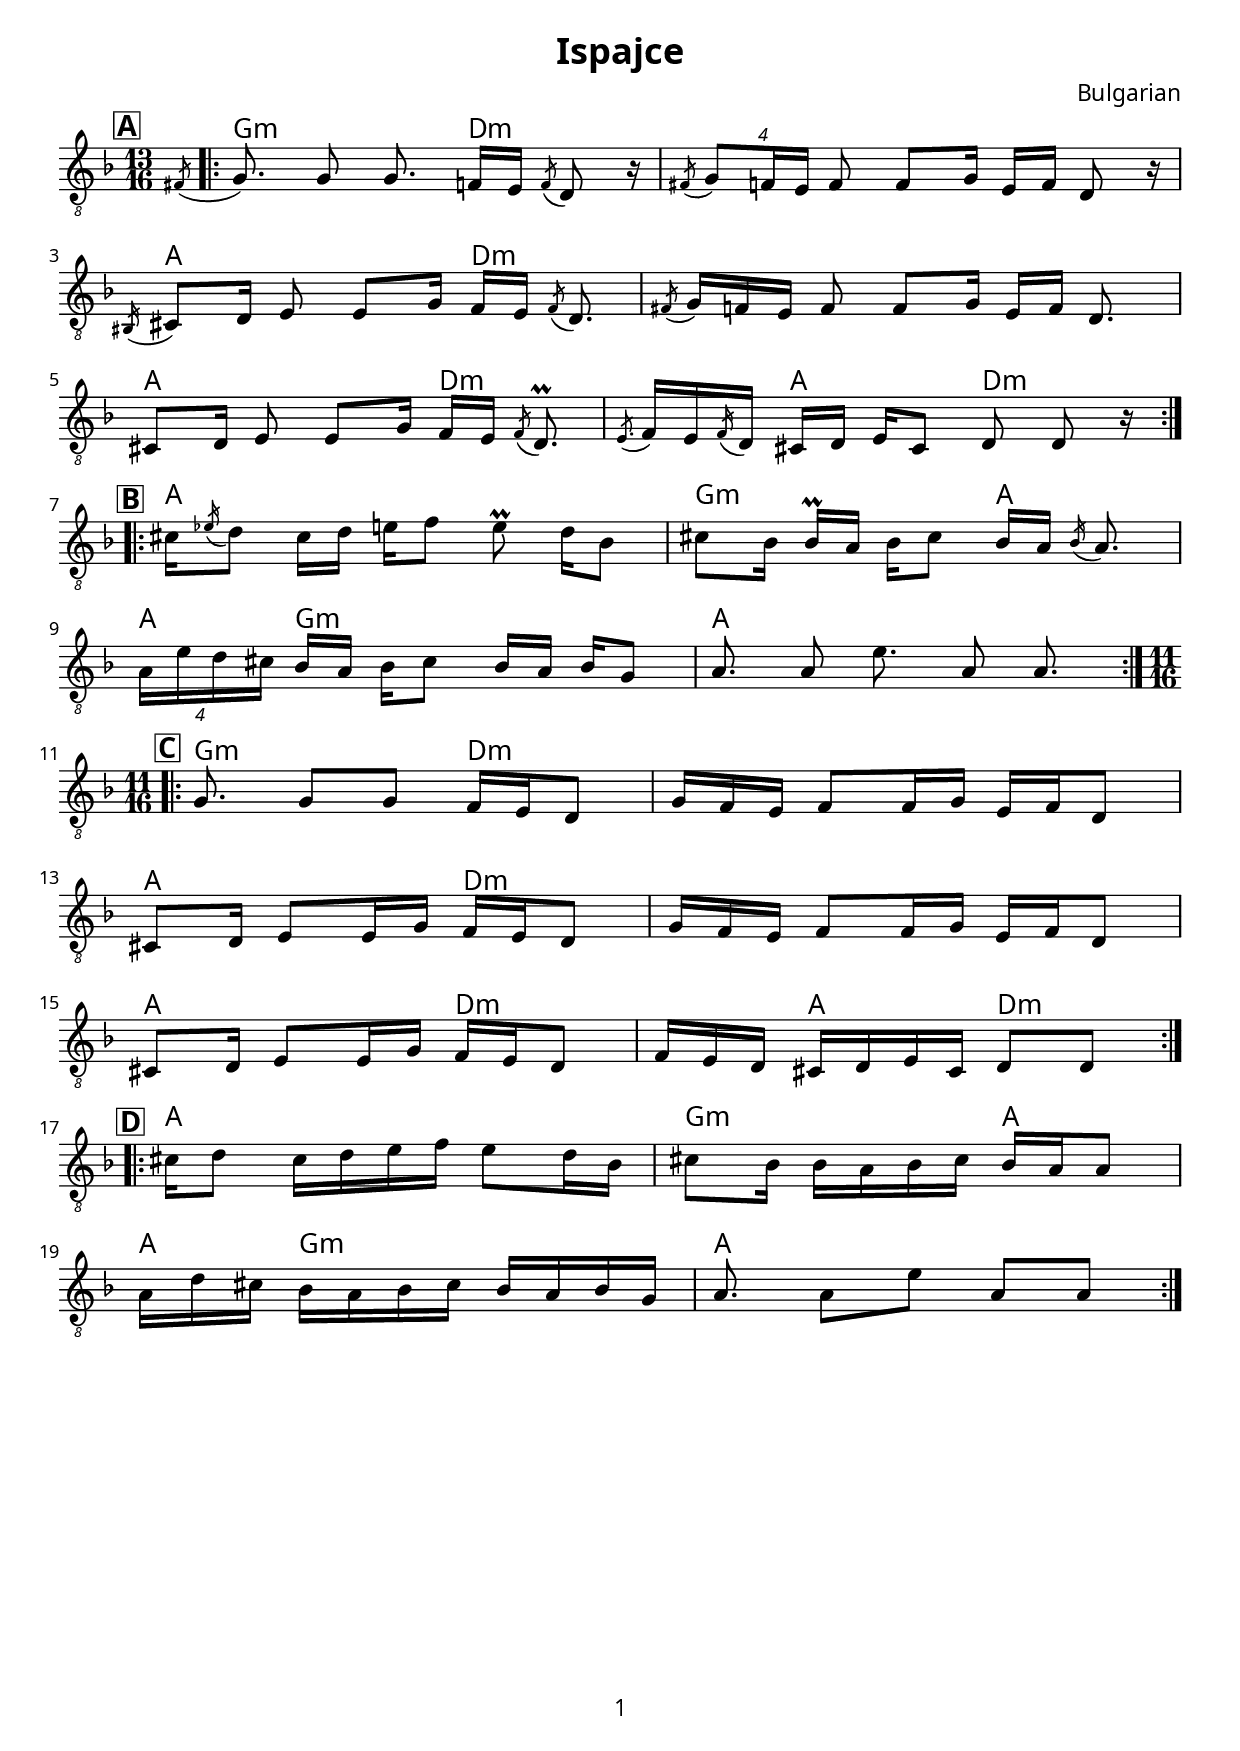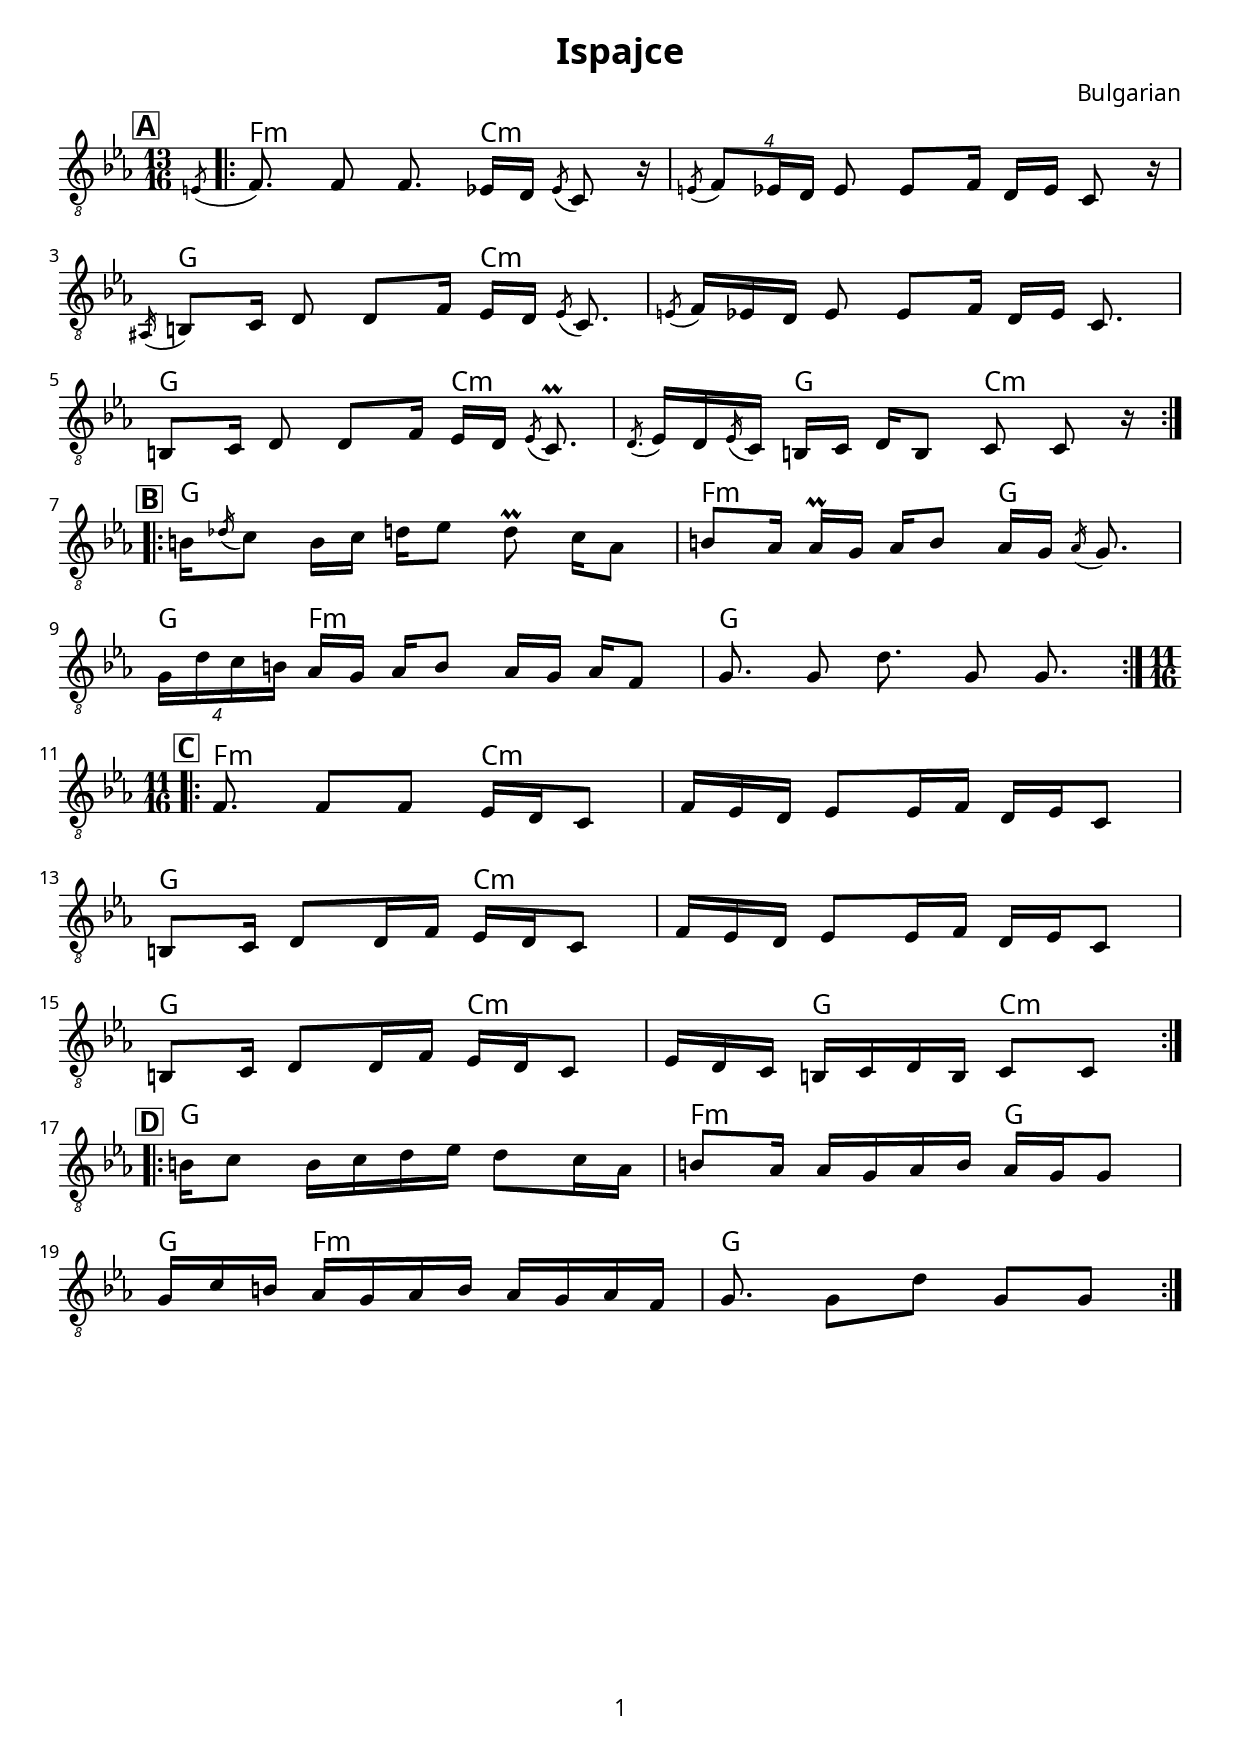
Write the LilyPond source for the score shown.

% {{{ PARAMETRI
  myTitle = "Ispajce"
  mySubTitle = "Bulgarian"
  myKey = \key ees \major
  myTime = \time #'(3 2 3 2 3) 13/16 
  myTempo =  #(ly:make-moment 120 4)
% }}}

% INTESTAZIONE {{{
\version "2.18.2"

\header {
  title = \myTitle
  composer = \mySubTitle
}

\paper{
  print-first-page-number = ##t
  oddHeaderMarkup = \markup \null
  evenHeaderMarkup = \markup \null
  oddFooterMarkup = \markup {
    \fill-line {
      \on-the-fly \print-page-number-check-first
      \fromproperty #'page:page-number-string
    }
  }
  evenFooterMarkup = \oddFooterMarkup
  #(set-global-staff-size 10)
  myStaffSize = #20
  fonts = #(make-pango-font-tree
  "FontAwesome"
  "FontAwesome"
  "FontAwesome"
  (/ myStaffSize 20))
}

global = {
  \myKey
  \numericTimeSignature
  \myTime
  \set Score.markFormatter = #format-mark-box-alphabet
}
\layout { indent = #0 }
trip = #(define-music-function (parser location m1 m2 m3) 
  (ly:music? ly:music? ly:music?)
  "Triplets"             
  #{ \tuplet 3/2 { $m1 $m2 $m3 } #})
%}}}

% {{{ PARTE A
  temaA = {
    \repeat volta 2{
      \acciaccatura{e,8} f8. f8 f8. ees16 d \acciaccatura{ees8} c8 r16 | 
      \acciaccatura{e8} \tuplet 4/3 {f8 ees16 d} ees8 ees f16 d ees c8 r16 | \break
      \acciaccatura{ais} b8 c16 d8 d f16 ees d \acciaccatura{ees8} c8. | 
      \acciaccatura{e8} f16 ees d ees8 ees f16 d ees c8. | \break
      b8 c16 d8 d f16 ees d \acciaccatura{ees8} c8.\prall | 
      \acciaccatura{d} ees16 d \acciaccatura{ees} c b c d b8 c c r16 | \break
    }
  }

  accordiA = \chordmode{
    \repeat volta 2{
      f2:m c1*5/16:m | c1*13/16:m |
      g2 c1*5/16:m | c1*13/16:m |
      g2 c1*5/16:m | c8.:m g1*5/16 c1*5/16:m | 
    }
  }
% }}}

% {{{ PARTE B
  temaB = {
    \repeat volta 2{
      b'16 \acciaccatura{des} c8 b16 c d ees8 d\prall c16 aes8 | 
      b aes16 aes\prall g aes b8 aes16 g \acciaccatura{aes} g8. | \break
      \tuplet 4/3 {g16 d' c b} aes16 g aes b8 aes16 g aes f8 | 
      g8. g8 d'8. g,8 g8. | \break 
    }
  }

  accordiB = \chordmode{
    \repeat volta 2{
      g1*13/16 | f2:m g1*5/16 |
      g8. f1*10/16:m | g1*13/16 | 
    }
  }
% }}}

% {{{ PARTE C
  temaC = {
    \time #'(3 4 4) 11/16
    \repeat volta 2{
      f8. f8 f ees16 d c8 | f16 ees d ees8 ees16 f d ees c8 | \break
      b8 c16 d8 d16 f ees d c8 | f16 ees d ees8 ees16 f d ees c8 | \break
      b8 c16 d8 d16 f ees d c8 | ees16 d c b c d b c8 c | \break
    }
  }

  accordiC = \chordmode{
    \time #'(3 4 4) 11/16
    \repeat volta 2{
      f1*7/16:m c4:m | c1*11/16:m |
      g1*7/16 c4:m | c1*11/16:m |
      g1*7/16 c4:m | c8.:m  g4 c4:m |
    }
  }
% }}}

% {{{ PARTE D
  temaD = {
    \repeat volta 2{
      b'16 c8 b16 c d ees d8 c16 aes | b8 aes16 aes g aes b aes g g8 | \break
      g16 c b aes g aes b aes g aes f | g8. g8 d' g, g |
    }
  }

  accordiD = \chordmode{
    \repeat volta 2{
      g1*11/16 | f1*7/16:m g4 |
      g8. f2:m | g1*11/16 |
    }
  }
% }}}

% SCORE {{{
tema = \relative c' {
  \mark \default
  \temaA \break
  \mark \default
  \temaB \break
  \mark \default
  \temaC \break
  \mark \default
  \temaD \break
}

chordsPart ={
  \new ChordNames {
    \set chordChanges = ##t
    \accordiA
    \accordiB
    \accordiC
    \accordiD
  }
}

temaPart = \new Staff \with {
  instrumentName = ""
  midiInstrument = "piano"
} { \clef "treble_8" \global \tema }

scoreContent = << 
  \chordsPart
  \temaPart
>>
%}}}

% {{{ BOOKS
  \book{
    \bookOutputSuffix "C"
    \score {
      \scoreContent
      \layout {}
      \midi { \context { \Score tempoWholesPerMinute = #(ly:make-moment 190 4) } }
    }
  }

  \book{
    \bookOutputSuffix "Bb"
    \score { \transpose c d {\scoreContent} }
  }
% }}}
